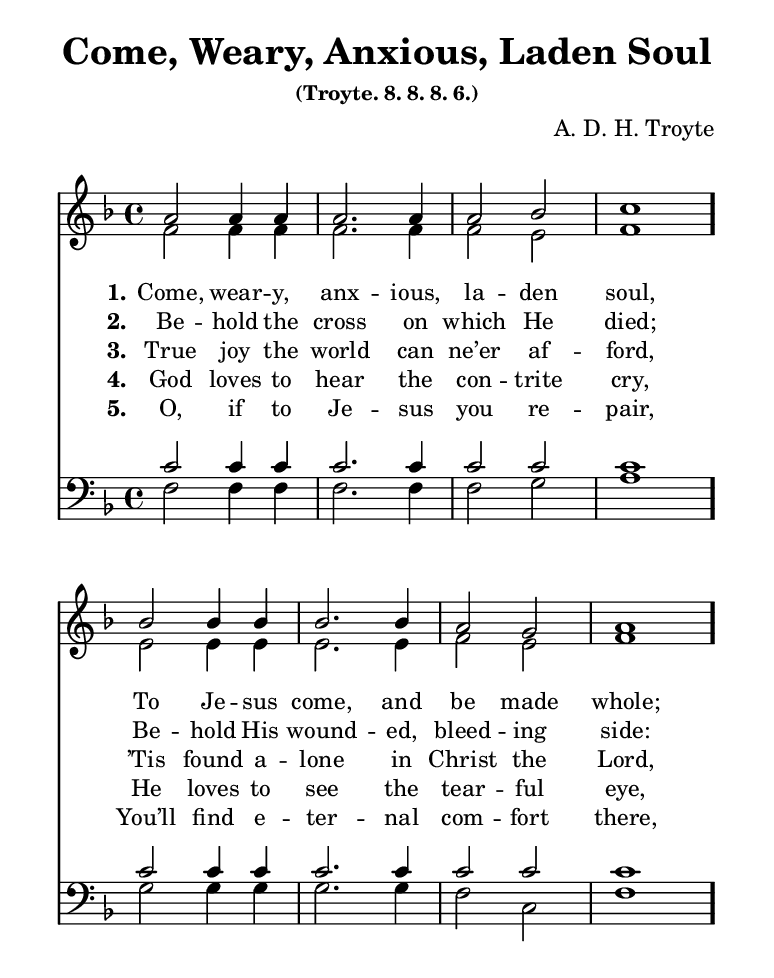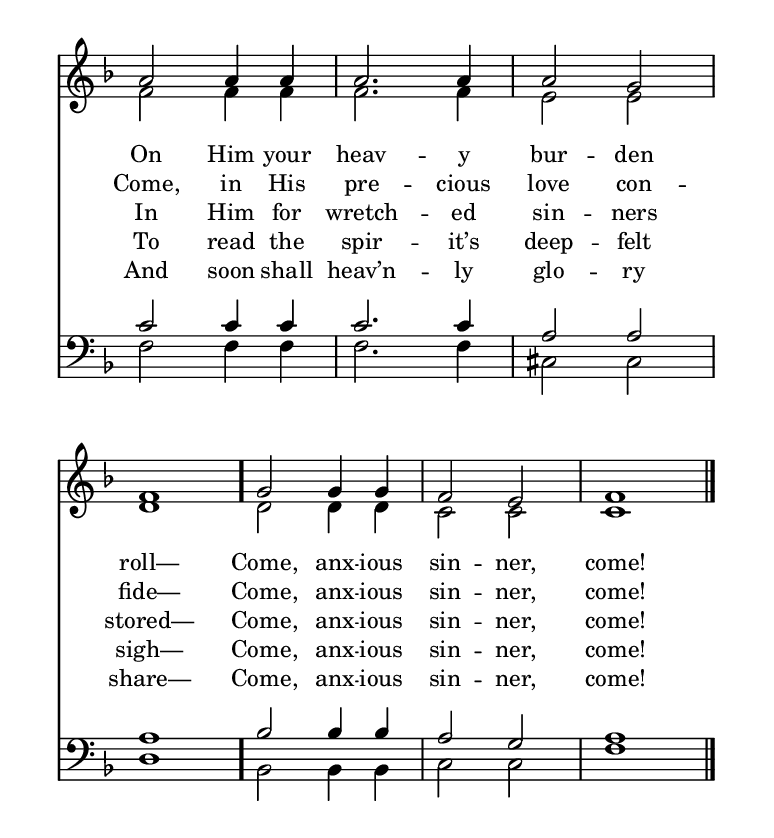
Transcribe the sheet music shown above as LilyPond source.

\include "common/global.ily"
\paper {
  \include "common/paper.ily"
  ragged-bottom = ##t
  ragged-last-bottom = ##t
  systems-per-page = ##f
  page-count = ##f
}

\header{
  title = "Come, Weary, Anxious, Laden Soul"
  subsubtitle = "(Troyte. 8. 8. 8. 6.)"
  %meter = "8.8.8.6."
  %poet = ""
  composer = "A. D. H. Troyte"
  %copyright = ""
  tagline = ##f
}

patternA = { c2 c4 c4 | c2. c4 | c2 c2 | c1 } % Line 1, 2, 3
patternB = { c2 c4 c4 | c2 c2  | c1    }      % Line 4

global = {
  \include "common/overrides.ily"
  %\autoBeamOff
  \override Staff.TimeSignature.style = #'()
  \time 4/4
  \once \override Score.MetronomeMark.transparent = ##t
  \tempo 2 = 86
  \key f \major
  %\partial 4.
  \autoBeamOff
}

notesSoprano = {
\global
\relative c'' {

  \changePitch \patternA { a a a       | a a     | a bes | c }
  \changePitch \patternA { bes bes bes | bes bes | a g   | a }
  \changePitch \patternA { a a a       | a a     | a g   | f }
  \changePitch \patternB { g g g       | f e     | f     }
	\bar "|."

}
}

notesAlto = {
\global
\relative e' {

  \changePitch \patternA { f f f | f f | f e | f }
  \changePitch \patternA { e e e | e e | f e | f }
  \changePitch \patternA { f f f | f f | e e | d }
  \changePitch \patternB { d d d | c c | c   }

}
}

notesTenor = {
\global
\relative a {

  \changePitch \patternA { c c c       | c c | c c | c }
  \changePitch \patternA { c c c       | c c | c c | c }
  \changePitch \patternA { c c c       | c c | a a | a }
  \changePitch \patternB { bes bes bes | a g | a   }

}
}

notesBass = {
\global
\relative f {

  \changePitch \patternA { f f f       | f f | f g     | a }
  \changePitch \patternA { g g g       | g g | f c     | f }
  \changePitch \patternA { f f f       | f f | cis cis | d }
  \changePitch \patternB { bes bes bes | c c | f       }

}
}

wordsA = \lyricmode {
\set stanza = "1."

  Come, wear -- y, anx -- ious, la -- den soul, \bar "."
  To Je -- sus come, and be made whole; \bar "." \break
  On Him your heav -- y bur -- den roll— \bar "."
  Come, anx -- ious sin -- ner, come! \bar "."

}

wordsB = \lyricmode {
\set stanza = "2."

  Be -- hold the cross on which He died;
  Be -- hold His wound -- ed, bleed -- ing side:
  Come, in His pre -- cious love con -- fide—
  Come, anx -- ious sin -- ner, come!

}

wordsC = \lyricmode {
\set stanza = "3."

  True joy the world can ne’er af -- ford,
  ’Tis found a -- lone in Christ the Lord,
  In Him for wretch -- ed sin -- ners stored—
  Come, anx -- ious sin -- ner, come!

}

wordsD = \lyricmode {
\set stanza = "4."

  God loves to hear the con -- trite cry,
  He loves to see the tear -- ful eye,
  To read the spir -- it’s deep -- felt sigh—
  Come, anx -- ious sin -- ner, come!

}

wordsE = \lyricmode {
\set stanza = "5."

  O, if to Je -- sus you re -- pair,
  You’ll find e -- ter -- nal com -- fort there,
  And soon shall heav’n -- ly glo -- ry share—
  Come, anx -- ious sin -- ner, come!

}


\score {
  \context ChoirStaff <<
    \context Staff = upper <<
      \set ChoirStaff.systemStartDelimiter = #'SystemStartBar
      \context Voice  = sopranos { \voiceOne << \notesSoprano >> }
      \context Voice  = altos { \voiceTwo << \notesAlto >> }
      \context Lyrics = one   \lyricsto sopranos \wordsA
      \context Lyrics = two   \lyricsto sopranos \wordsB
      \context Lyrics = three \lyricsto sopranos \wordsC
      \context Lyrics = four  \lyricsto sopranos \wordsD
      \context Lyrics = five  \lyricsto sopranos \wordsE
    >>
    \context Staff = men <<
      \clef bass
      \context Voice  = tenors { \voiceOne << \notesTenor >> }
      \context Voice  = basses { \voiceTwo << \notesBass >> }
    >>
  >>
  \layout {
    \include "common/layout.ily"
  }
  \midi{
    \include "common/midi.ily"
  }
}

\version "2.18.0"  % necessary for upgrading to future LilyPond versions.

% vi:set et ts=2 sw=2 ai nocindent syntax=lilypond
